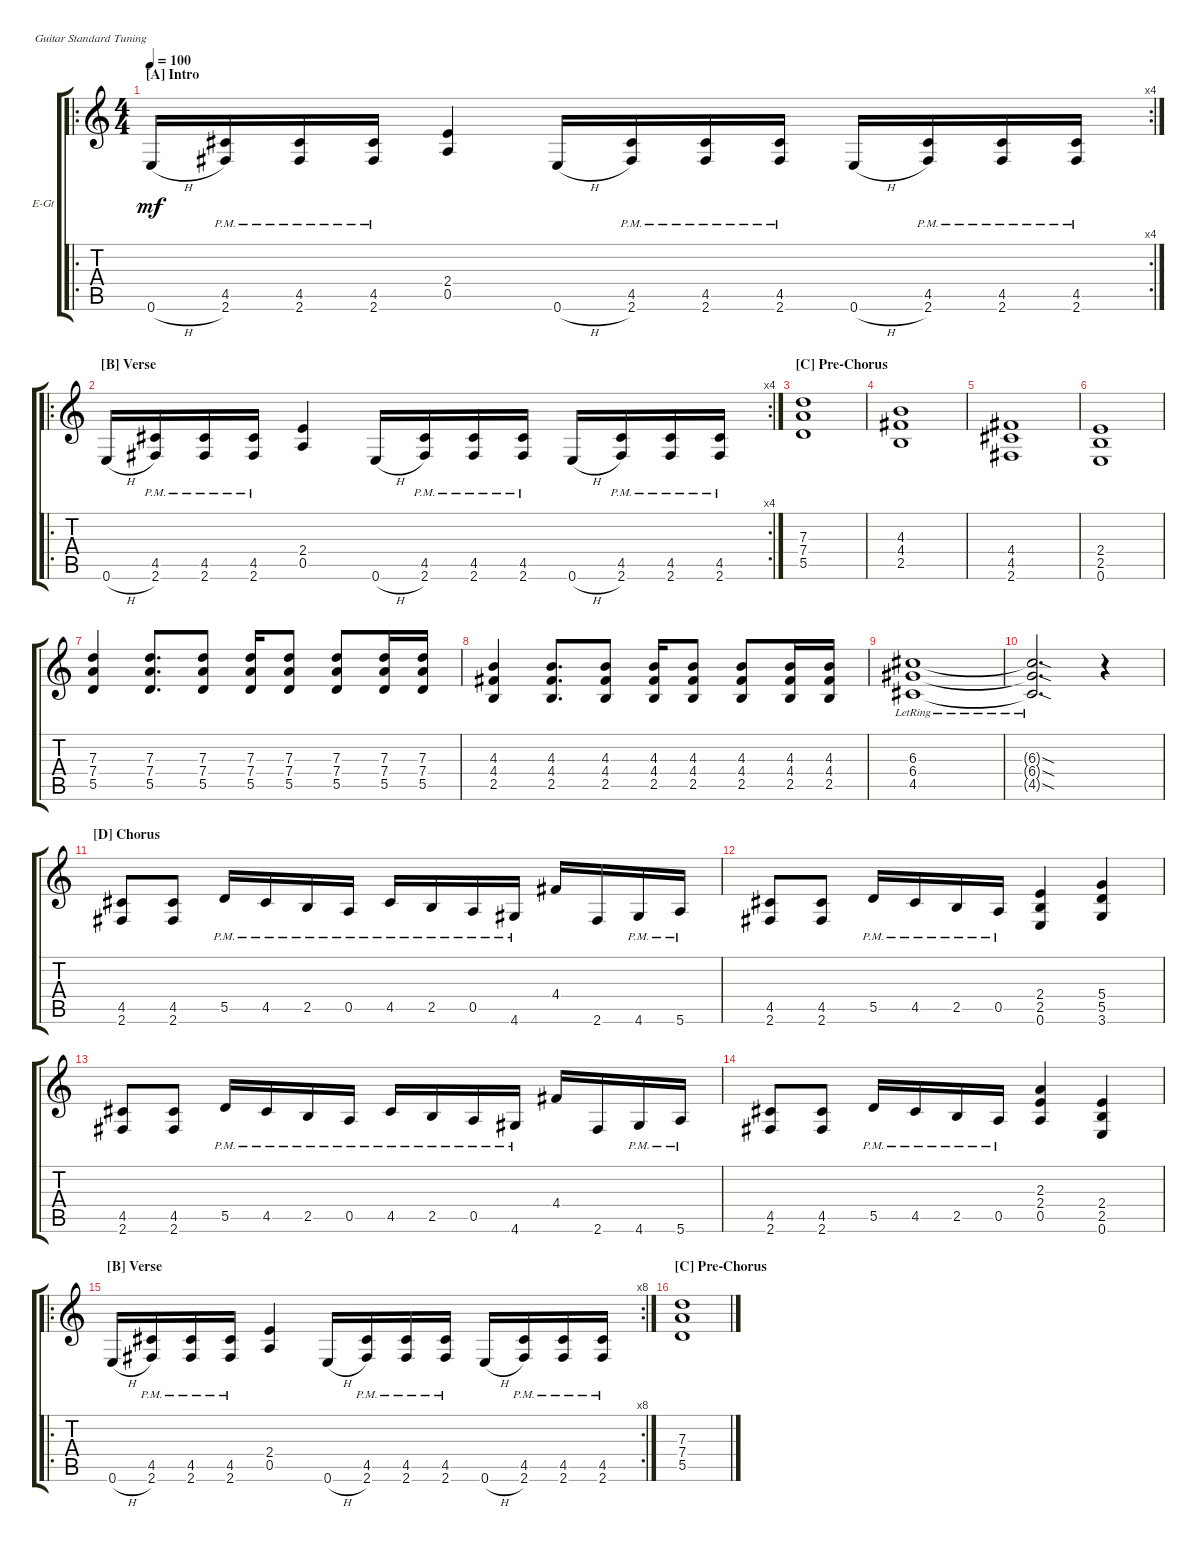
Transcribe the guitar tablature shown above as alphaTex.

\defaultSystemsLayout 4
\bracketExtendMode groupsimilarinstruments
\firstSystemTrackNameOrientation horizontal
\otherSystemsTrackNameOrientation horizontal
\track ("Rhythm Guitar" "E-Gt") {instrument overdrivenguitar}
\staff {score tabs}
\tuning (E4 B3 G3 D3 A2 E2)
\ro
\rc 4
\ts (4 4)
\section ("A" "Intro")
\tempo 100
\clef g2
\ks c
0.6{h}.16{dy mf instrument overdrivenguitar} (2.6{pm} 4.5{pm}).16 (2.6{pm} 4.5{pm}).16 (2.6{pm} 4.5{pm}).16 (0.5 2.4).4 0.6{h}.16 (2.6{pm} 4.5{pm}).16 (2.6{pm} 4.5{pm}).16 (2.6{pm} 4.5{pm}).16 0.6{h}.16 (2.6{pm} 4.5{pm}).16 (2.6{pm} 4.5{pm}).16 (2.6{pm} 4.5{pm}).16 |
\ro
\rc 4
\section ("B" "Verse")
0.6{h}.16 (2.6{pm} 4.5{pm}).16 (2.6{pm} 4.5{pm}).16 (2.6{pm} 4.5{pm}).16 (0.5 2.4).4 0.6{h}.16 (2.6{pm} 4.5{pm}).16 (2.6{pm} 4.5{pm}).16 (2.6{pm} 4.5{pm}).16 0.6{h}.16 (2.6{pm} 4.5{pm}).16 (2.6{pm} 4.5{pm}).16 (2.6{pm} 4.5{pm}).16 |
\section ("C" "Pre-Chorus")
(5.5 7.4 7.3).1 |
(2.5 4.4 4.3).1 |
(4.5 4.4 2.6).1 |
(0.6 2.5 2.4).1 |
(5.5 7.4 7.3).4 (5.5 7.4 7.3).8{d} (5.5 7.4 7.3).8 (5.5 7.4 7.3).16 (5.5 7.4 7.3).8 (5.5 7.4 7.3).8 (5.5 7.4 7.3).16 (5.5 7.4 7.3).16 |
(2.5 4.4 4.3).4 (2.5 4.4 4.3).8{d} (2.5 4.4 4.3).8 (2.5 4.4 4.3).16 (4.3 4.4 2.5).8 (2.5 4.4 4.3).8 (4.3 4.4 2.5).16 (2.5 4.4 4.3).16 |
(4.5{lr} 6.4{lr} 6.3).1 |
(4.5{sod lr t} 6.4{sod lr t} 6.3{sod t}).2{d} r.4 |
\section ("D" "Chorus")
(2.6 4.5).8 (2.6 4.5).8 5.5{pm}.16 4.5{pm}.16 2.5{pm}.16 0.5{pm}.16 4.5{pm}.16 2.5{pm}.16 0.5{pm}.16 4.6{pm}.16 4.4.16 2.6.16 4.6{pm}.16 5.6{pm}.16 |
(2.6 4.5).8 (2.6 4.5).8 5.5{pm}.16 4.5{pm}.16 2.5{pm}.16 0.5{pm}.16 (2.5 2.4 0.6).4 (3.6 5.5 5.4).4 |
(2.6 4.5).8 (2.6 4.5).8 5.5{pm}.16 4.5{pm}.16 2.5{pm}.16 0.5{pm}.16 4.5{pm}.16 2.5{pm}.16 0.5{pm}.16 4.6{pm}.16 4.4.16 2.6.16 4.6{pm}.16 5.6{pm}.16 |
(2.6 4.5).8 (2.6 4.5).8 5.5{pm}.16 4.5{pm}.16 2.5{pm}.16 0.5{pm}.16 (0.5 2.4 2.3).4 (0.6 2.5 2.4).4 |
\ro
\rc 8
\section ("B" "Verse")
0.6{h}.16 (2.6{pm} 4.5{pm}).16 (2.6{pm} 4.5{pm}).16 (2.6{pm} 4.5{pm}).16 (0.5 2.4).4 0.6{h}.16 (2.6{pm} 4.5{pm}).16 (2.6{pm} 4.5{pm}).16 (2.6{pm} 4.5{pm}).16 0.6{h}.16 (2.6{pm} 4.5{pm}).16 (2.6{pm} 4.5{pm}).16 (2.6{pm} 4.5{pm}).16 |
\section ("C" "Pre-Chorus")
(5.5 7.4 7.3).1
